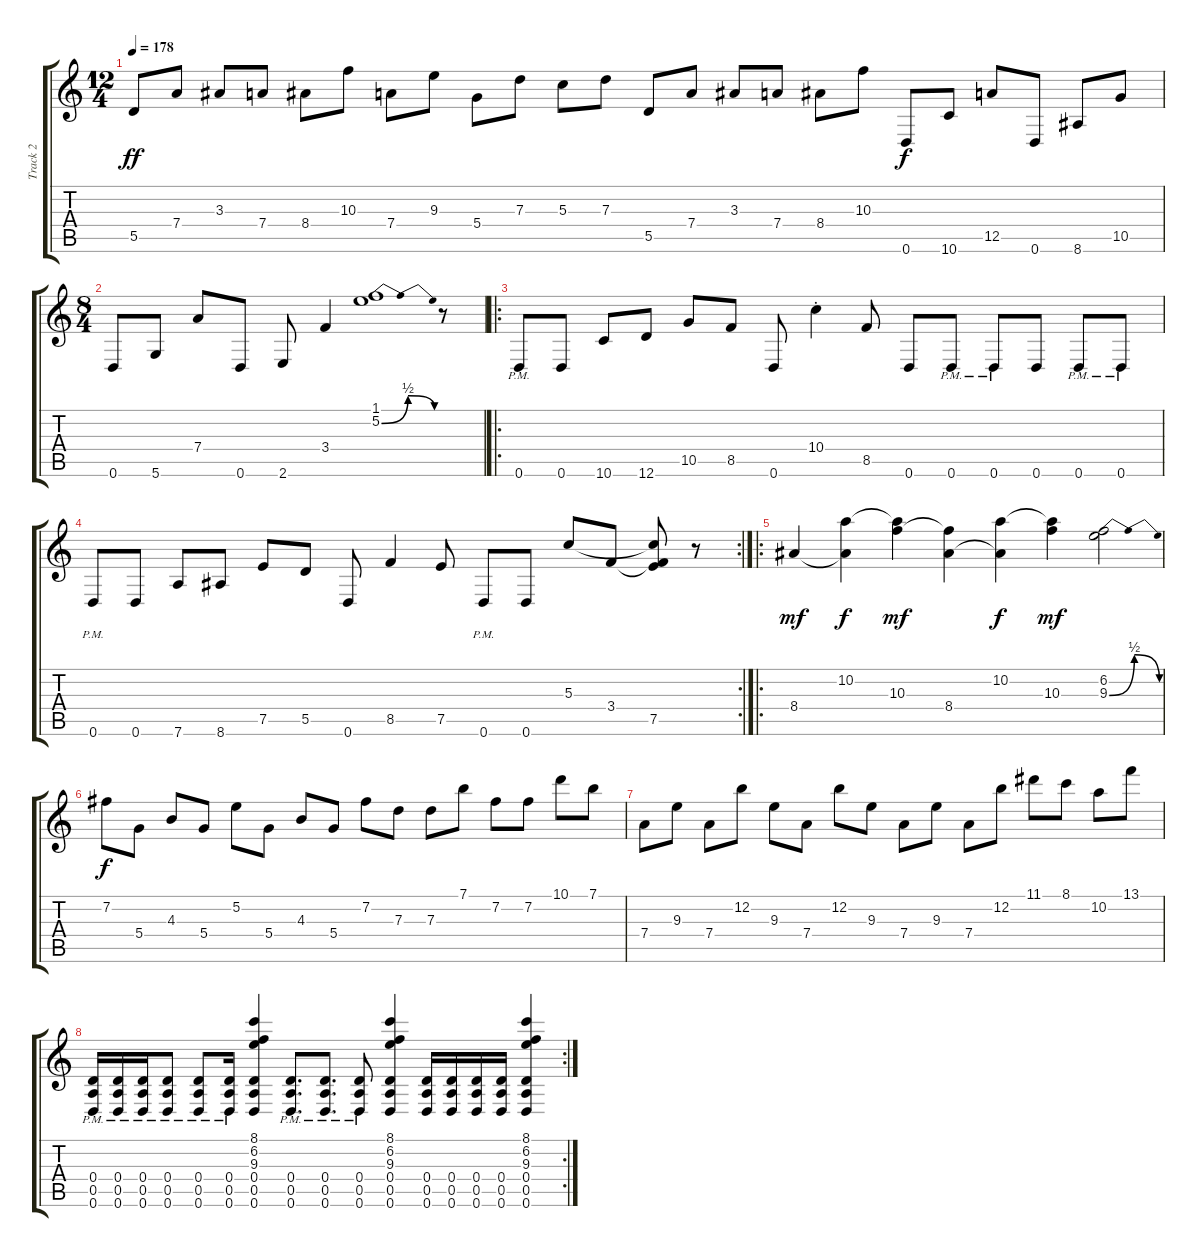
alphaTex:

\track ("Track 2" "Track 2") {instrument distortionguitar}
\staff {score tabs}
\tuning (E4 B3 G3 D3 A2 D2) {hide}
\ts (12 4)
\tempo 178
\clef g2
\ks c
5.5.8{dy ff} 7.4.8 3.3.8 7.4.8 8.4.8 10.3.8 7.4.8 9.3.8 5.4.8 7.3.8 5.3.8 7.3.8 5.5.8 7.4.8 3.3.8 7.4.8 8.4.8 10.3.8 0.6.8{dy f} 10.6.8 12.5.8 0.6.8 8.6.8 10.5.8 |
\ts (8 4)
0.6.8 5.6.8 7.4.8 0.6.8 2.6.8 3.4.4 (1.1 5.2{be (bendrelease 0 0 15 2 15 2 60 0)}).1 r.8 |
\ro
0.6{pm}.8 0.6.8 10.6.8 12.6.8 10.5.8 8.5.8 0.6.8 10.4{st}.4 8.5.8 0.6.8 0.6{pm}.8 0.6{pm}.8 0.6.8 0.6{pm}.8 0.6{pm}.8 |
\rc 2
0.6{pm}.8 0.6.8 7.6.8 8.6.8 7.5.8 5.5.8 0.6.8 8.5.4 7.5.8 0.6{pm}.8 0.6.8 5.3.8 3.4.8 (5.3{t} 3.4{t} 7.5).8 r.8 |
\ro
8.4.4{dy mf} (10.2 8.4{t}).4{dy f} (10.2{t} 10.3).4{dy mf} (10.3{t} 8.4).4 (10.2 8.4{t}).4{dy f} (10.2{t} 10.3).4{dy mf} (6.2 9.3{be (bendrelease 0 0 30 2 30 2 60 0)}).2 |
7.2.8{dy f} 5.4.8 4.3.8 5.4.8 5.2.8 5.4.8 4.3.8 5.4.8 7.2.8 7.3.8 7.3.8 7.1.8 7.2.8 7.2.8 10.1.8 7.1.8 |
7.4.8 9.3.8 7.4.8 12.2.8 9.3.8 7.4.8 12.2.8 9.3.8 7.4.8 9.3.8 7.4.8 12.2.8 11.1.8 8.1.8 10.2.8 13.1.8 |
\rc 2
(0.4{pm} 0.5 0.6).16 (0.4{pm} 0.5 0.6).16 (0.4{pm} 0.5 0.6).16 (0.4{pm} 0.5 0.6).8 (0.4{pm} 0.5 0.6).8 (0.4{pm} 0.5 0.6).16 (8.1 6.2 9.3 0.4 0.5 0.6).4 (0.4 0.5 0.6{pm}).8{d} (0.4 0.5 0.6{pm}).8{d} (0.4 0.5 0.6{pm}).8 (8.1 6.2 9.3 0.4 0.5 0.6).4 (0.4 0.5 0.6).16 (0.4 0.5 0.6).16 (0.4 0.5 0.6).16 (0.4 0.5 0.6).16 (8.1 6.2 9.3 0.4 0.5 0.6).4
